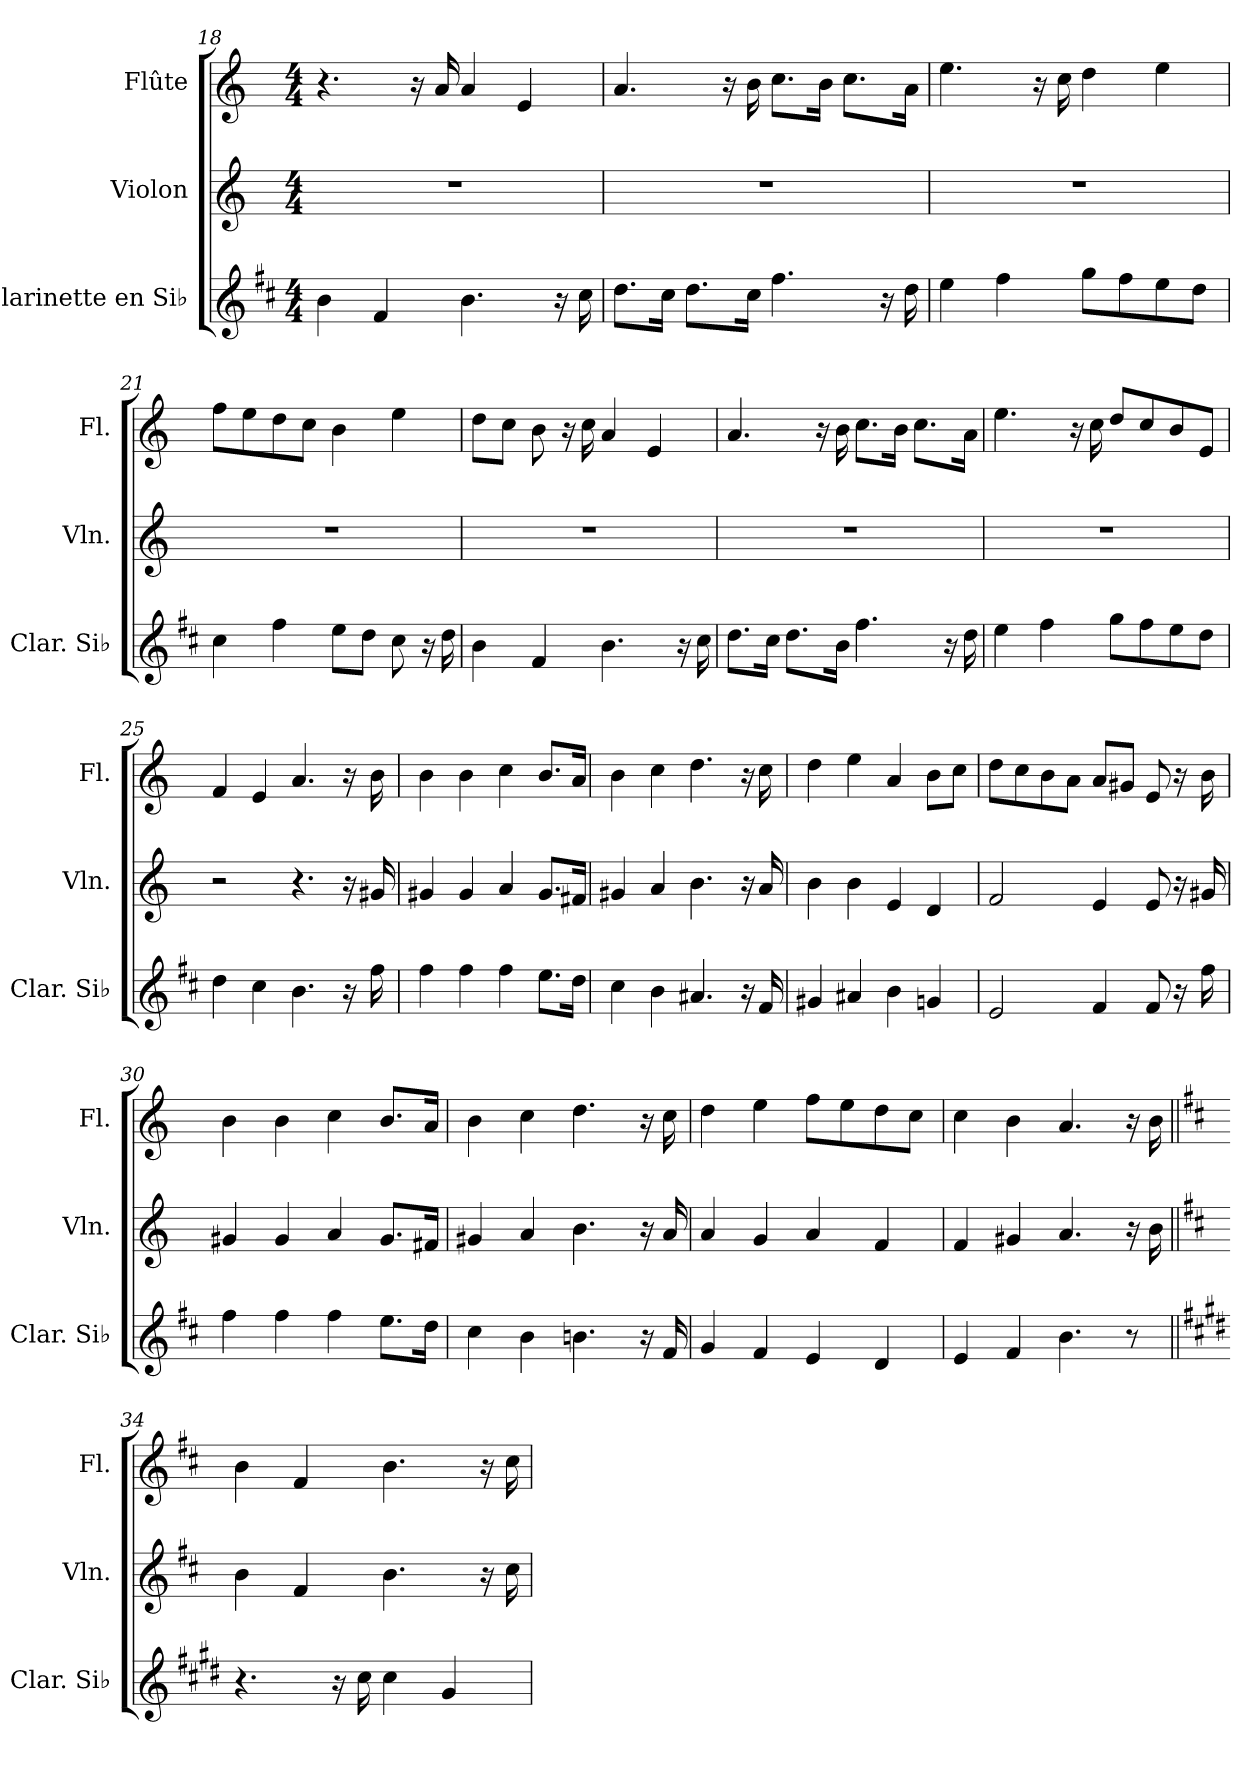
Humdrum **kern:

**kern	**kern	**kern
*part3	*part2	*part1
*staff3	*staff2	*staff1
*I"Clarinette en Si♭	*I"Violon	*I"Flûte
*I'Clar. Si♭	*I'Vln.	*I'Fl.
*clefG2	*clefG2	*clefG2
*ITrd1c2	*	*
*k[]	*k[]	*k[]
*M4/4	*M4/4	*M4/4
=18	=18	=18
4a\	1r	4.r
4e/	.	.
.	.	16r
.	.	16a/
4.a\	.	4a/
.	.	4e/
16r	.	.
16b\	.	.
=19	=19	=19
8.cc\L	1r	4.a/
16b\Jk	.	.
8.cc\L	.	.
.	.	16r
16b\Jk	.	16b\
4.ee\	.	8.cc\L
.	.	16b\Jk
.	.	8.cc\L
16r	.	.
16cc\	.	16a\Jk
=20	=20	=20
4dd\	1r	4.ee\
4ee\	.	.
.	.	16r
.	.	16cc\
8ff\L	.	4dd\
8ee\	.	.
8dd\	.	4ee\
8cc\J	.	.
=21	=21	=21
4b\	1r	8ff\L
.	.	8ee\
4ee\	.	8dd\
.	.	8cc\J
8dd\L	.	4b\
8cc\J	.	.
8b\	.	4ee\
16r	.	.
16cc\	.	.
!!LO:PB:g=z
=22	=22	=22
4a\	1r	8dd\L
.	.	8cc\J
4e/	.	8b\
.	.	16r
.	.	16cc\
4.a\	.	4a/
.	.	4e/
16r	.	.
16b\	.	.
=23	=23	=23
8.cc\L	1r	4.a/
16b\Jk	.	.
8.cc\L	.	.
.	.	16r
16a\Jk	.	16b\
4.ee\	.	8.cc\L
.	.	16b\Jk
.	.	8.cc\L
16r	.	.
16cc\	.	16a\Jk
=24	=24	=24
4dd\	1r	4.ee\
4ee\	.	.
.	.	16r
.	.	16cc\
8ff\L	.	8dd/L
8ee\	.	8cc/
8dd\	.	8b/
8cc\J	.	8e/J
=25	=25	=25
4cc\	2r	4f/
4b\	.	4e/
4.a\	4.r	4.a/
16r	16r	16r
16ee\	16g#X/	16b\
=26	=26	=26
4ee\	4g#X/	4b\
4ee\	4g#/	4b\
4ee\	4a/	4cc\
8.dd\L	8.g#/L	8.b/L
16cc\Jk	16f#X/Jk	16a/Jk
!!LO:LB:g=z
=27	=27	=27
4b\	4g#X/	4b\
4a\	4a/	4cc\
4.g#X/	4.b\	4.dd\
16r	16r	16r
16e/	16a/	16cc\
=28	=28	=28
4f#X/	4b\	4dd\
4g#X/	4b\	4ee\
4a\	4e/	4a/
4fn/	4d/	8b\L
.	.	8cc\J
=29	=29	=29
2d/	2f/	8dd\L
.	.	8cc\
.	.	8b\
.	.	8a\J
4e/	4e/	8a/L
.	.	8g#X/J
8e/	8e/	8e/
16r	16r	16r
16ee\	16g#X/	16b\
=30	=30	=30
4ee\	4g#X/	4b\
4ee\	4g#/	4b\
4ee\	4a/	4cc\
8.dd\L	8.g#/L	8.b/L
16cc\Jk	16f#X/Jk	16a/Jk
=31	=31	=31
4b\	4g#X/	4b\
4a\	4a/	4cc\
4.an\	4.b\	4.dd\
16r	16r	16r
16e/	16a/	16cc\
!!LO:LB:g=z
=32	=32	=32
4f/	4a/	4dd\
4e/	4g/	4ee\
4d/	4a/	8ff\L
.	.	8ee\
4c/	4f/	8dd\
.	.	8cc\J
=33	=33	=33
4d/	4f/	4cc\
4e/	4g#X/	4b\
4.a\	4.a/	4.a/
8r	16r	16r
.	16b\	16b\
=34||	=34||	=34||
*k[f#c#]	*k[f#c#]	*k[f#c#]
4.r	4b\	4b\
.	4f#/	4f#/
16r	.	.
16b\	.	.
4b\	4.b\	4.b\
4f#/	.	.
.	16r	16r
.	16cc#\	16cc#\
=	=	=
*-	*-	*-
